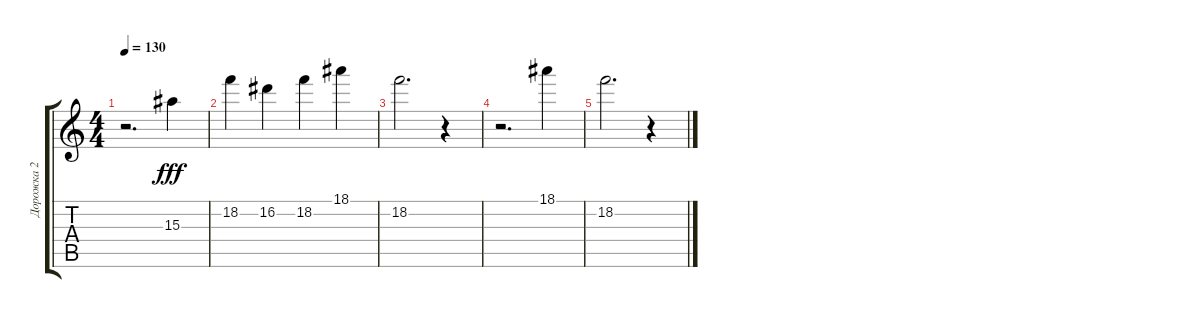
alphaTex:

\track ("Дорожка 2" "Дорожка 2") {instrument pad2warm}
\staff {score tabs}
\tuning (E5 B4 G4 D4 A3 E3) {hide}
\ts (4 4)
\tempo 130
\clef g2
\ks c
r.2{d dy fff} 15.3.4 |
18.2.4 16.2.4 18.2.4 18.1.4 |
18.2.2{d} r.4 |
r.2{d} 18.1.4 |
18.2.2{d} r.4
